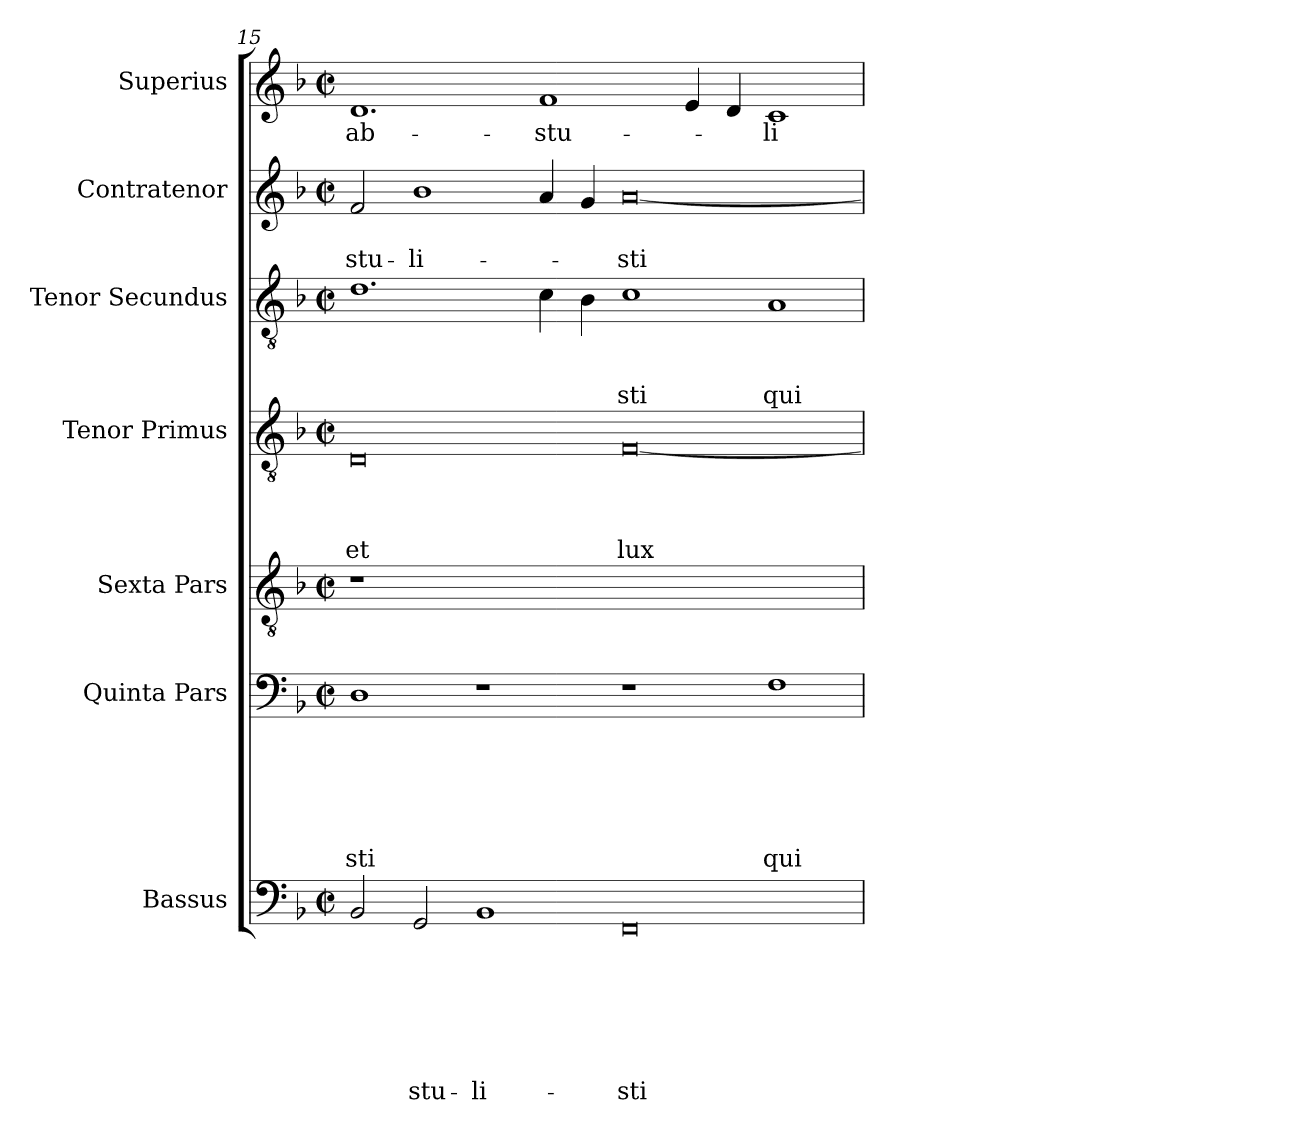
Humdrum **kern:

**kern	**text	**text	**text	**text	**text	**text	**text	**kern	**text	**text	**text	**text	**text	**text	**kern	**kern	**text	**text	**text	**text	**kern	**text	**text	**text	**kern	**text	**text	**kern	**text
*part7	*part7	*part7	*part7	*part7	*part7	*part7	*part7	*part6	*part6	*part6	*part6	*part6	*part6	*part6	*part5	*part4	*part4	*part4	*part4	*part4	*part3	*part3	*part3	*part3	*part2	*part2	*part2	*part1	*part1
*staff7	*staff7	*staff7	*staff7	*staff7	*staff7	*staff7	*staff7	*staff6	*staff6	*staff6	*staff6	*staff6	*staff6	*staff6	*staff5	*staff4	*staff4	*staff4	*staff4	*staff4	*staff3	*staff3	*staff3	*staff3	*staff2	*staff2	*staff2	*staff1	*staff1
*I"Bassus	*	*	*	*	*	*	*	*I"Quinta Pars	*	*	*	*	*	*	*I"Sexta Pars	*I"Tenor Primus	*	*	*	*	*I"Tenor Secundus	*	*	*	*I"Contratenor	*	*	*I"Superius	*
*clefF4	*	*	*	*	*	*	*	*clefF4	*	*	*	*	*	*	*clefGv2	*clefGv2	*	*	*	*	*clefGv2	*	*	*	*clefG2	*	*	*clefG2	*
*k[b-]	*	*	*	*	*	*	*	*k[b-]	*	*	*	*	*	*	*k[b-]	*k[b-]	*	*	*	*	*k[b-]	*	*	*	*k[b-]	*	*	*k[b-]	*
*F:	*	*	*	*	*	*	*	*F:	*	*	*	*	*	*	*F:	*F:	*	*	*	*	*F:	*	*	*	*F:	*	*	*F:	*
*M2/2	*	*	*	*	*	*	*	*M2/2	*	*	*	*	*	*	*M2/2	*M2/2	*	*	*	*	*M2/2	*	*	*	*M2/2	*	*	*M2/2	*
*met(c|)	*	*	*	*	*	*	*	*met(c|)	*	*	*	*	*	*	*met(c|)	*met(c|)	*	*	*	*	*met(c|)	*	*	*	*met(c|)	*	*	*met(c|)	*
=15	=15	=15	=15	=15	=15	=15	=15	=15	=15	=15	=15	=15	=15	=15	=15	=15	=15	=15	=15	=15	=15	=15	=15	=15	=15	=15	=15	=15	=15
!	!	!	!	!	!	!	!	!	!	!	!	!	!	!LO:LY:b	!	!	!	!	!	!LO:LY:b:rj	!	!	!	!	!	!	!LO:LY:b	!	!LO:LY:b
2BB-/	.	.	.	.	.	.	.	1D	.	.	.	.	.	-sti	1r	0D	.	.	.	et	1.d	.	.	.	2f/	.	-stu-	1.d	ab-
!	!	!	!	!	!	!	!LO:LY:b	!	!	!	!	!	!	!	!	!	!	!	!	!	!	!	!	!	!	!	!LO:LY:b:rj	!	!
2GG/	.	.	.	.	.	.	-stu-	.	.	.	.	.	.	.	.	.	.	.	.	.	.	.	.	.	1b-	.	-li-	.	.
!	!	!	!	!	!	!	!LO:LY:b:rj	!	!	!	!	!	!	!	!	!	!	!	!	!	!	!	!	!	!	!	!	!	!
1BB-	.	.	.	.	.	.	-li-	1r	.	.	.	.	.	.	0.ryy	.	.	.	.	.	.	.	.	.	.	.	.	.	.
!	!	!	!	!	!	!	!	!	!	!	!	!	!	!	!	!	!	!	!	!	!	!	!	!	!	!	!	!	!LO:LY:b:rj
.	.	.	.	.	.	.	.	.	.	.	.	.	.	.	.	.	.	.	.	.	4c\	.	.	.	4a/	.	.	1f	-stu-
.	.	.	.	.	.	.	.	.	.	.	.	.	.	.	.	.	.	.	.	.	4B-\	.	.	.	4g/	.	.	.	.
!	!	!	!	!	!	!	!LO:LY:b	!	!	!	!	!	!	!	!	!	!	!	!	!LO:LY:b	!	!	!	!LO:LY:b	!	!	!LO:LY:b	!	!
0FF	.	.	.	.	.	.	-sti	1r	.	.	.	.	.	.	.	[>0F	.	.	.	lux	1c	.	.	-sti	[>0a	.	-sti	.	.
.	.	.	.	.	.	.	.	.	.	.	.	.	.	.	.	.	.	.	.	.	.	.	.	.	.	.	.	4e/	.
.	.	.	.	.	.	.	.	.	.	.	.	.	.	.	.	.	.	.	.	.	.	.	.	.	.	.	.	4d/	.
!	!	!	!	!	!	!	!	!	!	!	!	!	!	!LO:LY:b	!	!	!	!	!	!	!	!	!	!LO:LY:b	!	!	!	!	!LO:LY:b
.	.	.	.	.	.	.	.	1F	.	.	.	.	.	qui	.	.	.	.	.	.	1A	.	.	qui	.	.	.	1c	-li-
=	=	=	=	=	=	=	=	=	=	=	=	=	=	=	=	=	=	=	=	=	=	=	=	=	=	=	=	=	=
*-	*-	*-	*-	*-	*-	*-	*-	*-	*-	*-	*-	*-	*-	*-	*-	*-	*-	*-	*-	*-	*-	*-	*-	*-	*-	*-	*-	*-	*-
